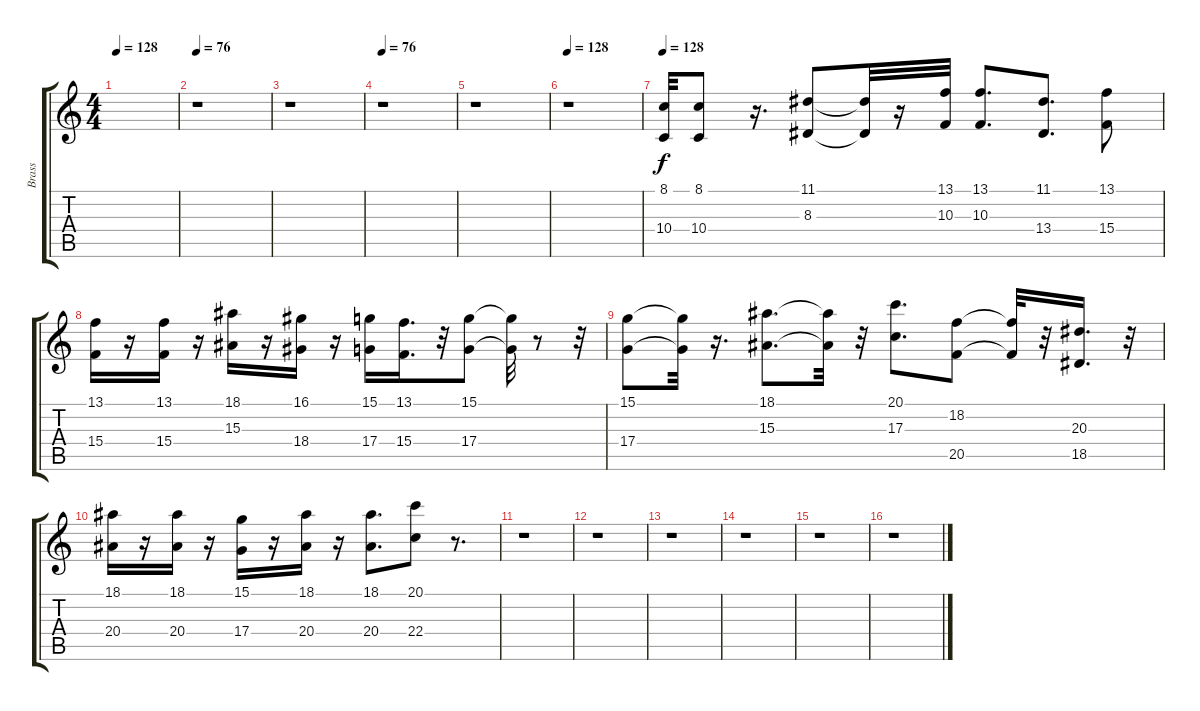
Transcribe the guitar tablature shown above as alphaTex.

\track ("Brass" "Brass") {instrument brasssection}
\staff {score tabs}
\tuning (E4 B3 G3 D3 A2 E2) {hide}
\ts (4 4)
\tempo 128
\tempo 76
\tempo 128
\clef g2
\ks c
|
\tempo 76
r.1 |
r.1 |
\tempo 76
r.1 |
r.1 |
\tempo 128
r.1 |
\tempo 128
(8.1 10.4).32 (8.1 10.4).8 r.16{d} (11.1 8.3).8 (11.1{t} 8.3{t}).32 r.16 (13.1 10.3).32 (13.1 10.3).8{d} (11.1 13.4).8{d} (13.1 15.4).8 |
(13.1 15.4).16 r.16 (13.1 15.4).16 r.16 (18.1 15.3).16 r.16 (16.1 18.4).16 r.16 (15.1 17.4).16 (13.1 15.4).16{d} r.32 (15.1 17.4).8 (15.1{t} 17.4{t}).32 r.8 r.32 |
(15.1 17.4).8 (15.1{t} 17.4{t}).32 r.16{d} (18.1 15.3).8{d} (18.1{t} 15.3{t}).32 r.32 (20.1 17.3).8{d} (18.2 20.5).8 (18.2{t} 20.5{t}).32 r.32 (20.3 18.5).16{d} r.32 |
(18.1 20.4).16 r.16 (18.1 20.4).16 r.16 (15.1 17.4).16 r.16 (18.1 20.4).16 r.16 (18.1 20.4).8{d} (20.1 22.4).8 r.8{d} |
r.1 |
r.1 |
r.1 |
r.1 |
r.1 |
r.1
